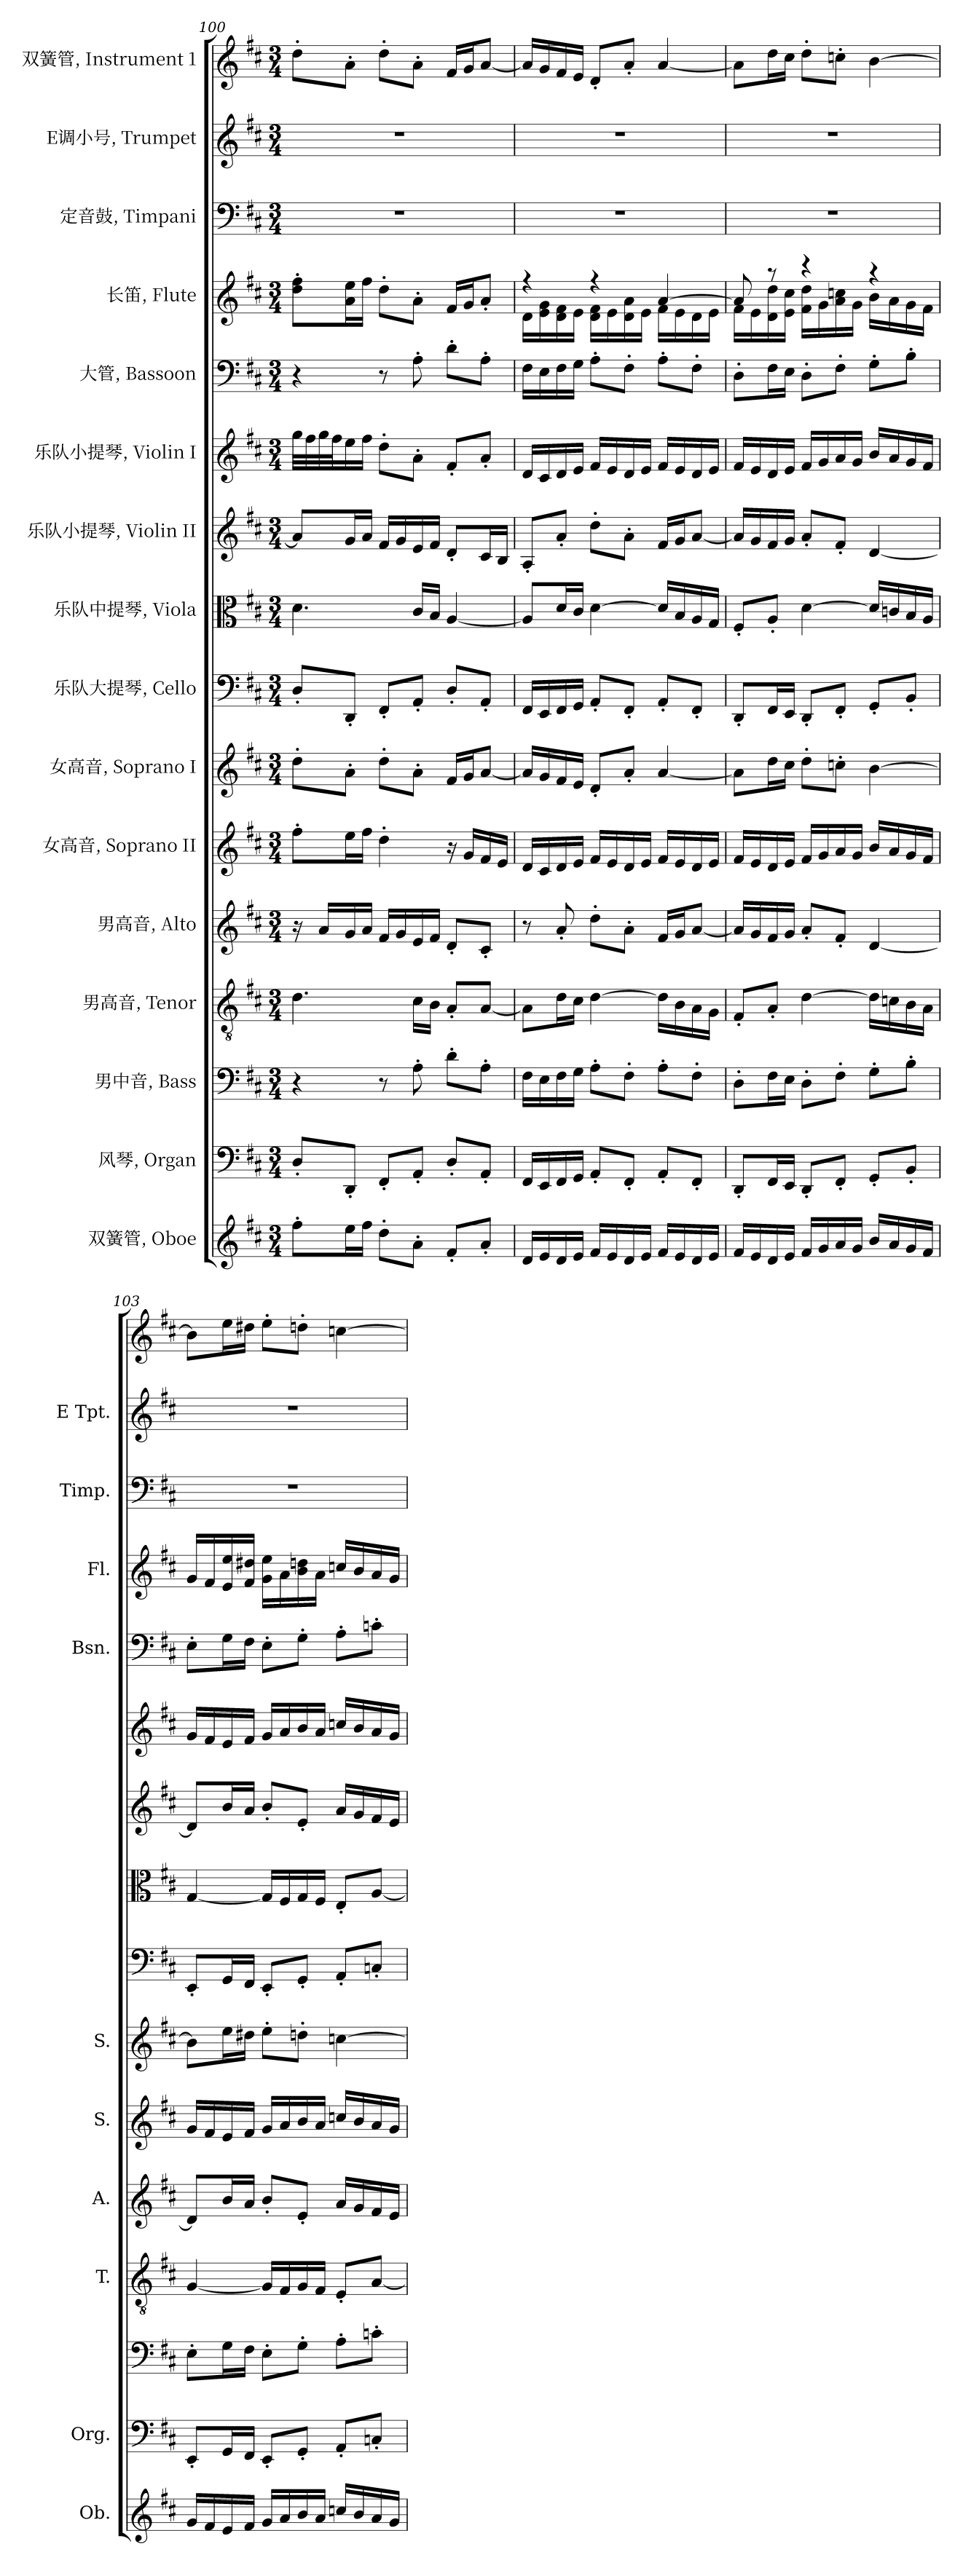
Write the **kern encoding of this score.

**kern	**kern	**kern	**kern	**kern	**kern	**kern	**kern	**kern	**kern	**kern	**kern	**kern	**kern	**kern	**kern
*part16	*part15	*part14	*part13	*part12	*part11	*part10	*part9	*part8	*part7	*part6	*part5	*part4	*part3	*part2	*part1
*staff16	*staff15	*staff14	*staff13	*staff12	*staff11	*staff10	*staff9	*staff8	*staff7	*staff6	*staff5	*staff4	*staff3	*staff2	*staff1
*I"双簧管, Oboe	*I"风琴, Organ	*I"男中音, Bass	*I"男高音, Tenor	*I"男高音, Alto	*I"女高音, Soprano II	*I"女高音, Soprano I	*I"乐队大提琴, Cello	*I"乐队中提琴, Viola	*I"乐队小提琴, Violin II	*I"乐队小提琴, Violin I	*I"大管, Bassoon	*I"长笛, Flute	*I"定音鼓, Timpani	*I"E调小号, Trumpet	*I"双簧管, Instrument  1
*I'Ob.	*I'Org.	*	*I'T.	*I'A.	*I'S.	*I'S.	*	*	*	*	*I'Bsn.	*I'Fl.	*I'Timp.	*I'E Tpt.	*
!!LO:PB:g=z
*clefG2	*clefF4	*clefF4	*clefGv2	*clefG2	*clefG2	*clefG2	*clefF4	*clefC3	*clefG2	*clefG2	*clefF4	*clefG2	*clefF4	*clefG2	*clefG2
*	*	*	*	*	*	*	*	*	*	*	*	*	*	*ITrd1c2	*
*k[f#c#]	*k[f#c#]	*k[f#c#]	*k[f#c#]	*k[f#c#]	*k[f#c#]	*k[f#c#]	*k[f#c#]	*k[f#c#]	*k[f#c#]	*k[f#c#]	*k[f#c#]	*k[f#c#]	*k[f#c#]	*k[]	*k[f#c#]
*M3/4	*M3/4	*M3/4	*M3/4	*M3/4	*M3/4	*M3/4	*M3/4	*M3/4	*M3/4	*M3/4	*M3/4	*M3/4	*M3/4	*M3/4	*M3/4
=100	=100	=100	=100	=100	=100	=100	=100	=100	=100	=100	=100	=100	=100	=100	=100
8ff#'\L	8D'/L	4r	4.d\	16r	8ff#'\L	8dd'\L	8D'/L	4.d\	8a/L]	32gg\LLL	4r	8dd\' 8ff#\'L	2.r	2.r	8dd'\L
.	.	.	.	.	.	.	.	.	.	32ff#\	.	.	.	.	.
.	.	.	.	16a/LL	.	.	.	.	.	32gg\	.	.	.	.	.
.	.	.	.	.	.	.	.	.	.	32ff#\J	.	.	.	.	.
16ee\L	8DD'/J	.	.	16g/	16ee\L	8a'\J	8DD'/J	.	16g/L	16ee\	.	16a\ 16ee\L	.	.	8a'\J
16ff#\JJ	.	.	.	16a/JJ	16ff#\JJ	.	.	.	16a/JJ	16ff#\JJ	.	16ff#\JJ	.	.	.
8dd'\L	8FF#'/L	8r	.	16f#/LL	4dd'\	8dd'\L	8FF#'/L	.	16f#/LL	8dd'\L	8r	8dd'\L	.	.	8dd'\L
.	.	.	.	16g/	.	.	.	.	16g/	.	.	.	.	.	.
8a'\J	8AA'/J	8A'\	16c#\LL	16e/	.	8a'\J	8AA'/J	16c#/LL	16e/	8a'\J	8A'\	8a'\J	.	.	8a'\J
.	.	.	16B\JJ	16f#/JJ	.	.	.	16B/JJ	16f#/JJ	.	.	.	.	.	.
8f#'/L	8D'/L	8d'\L	8A'/L	8d'/L	16r	16f#/LL	8D'/L	[4A/	8d'/L	8f#'/L	8d'\L	16f#/LL	.	.	16f#/LL
.	.	.	.	.	16g/LL	16g/J	.	.	.	.	.	16g/J	.	.	16g/J
8a'/J	8AA'/J	8A'\J	[8A/J	8c#'/J	16f#/	[8a/J	8AA'/J	.	16c#/L	8a'/J	8A'\J	8a'/J	.	.	[8a/J
.	.	.	.	.	16e/JJ	.	.	.	16B/JJ	.	.	.	.	.	.
=101	=101	=101	=101	=101	=101	=101	=101	=101	=101	=101	=101	=101	=101	=101	=101
*	*	*	*	*	*	*	*	*	*	*	*	*^	*	*	*
16d/LL	16FF#/LL	16F#\LL	8A\L]	8r	16d/LL	16a/LL]	16FF#/LL	8A/L]	8A'/L	16d/LL	16F#\LL	4r	16d\LL	2.r	2.r	16a/LL]
16e/	16EE/	16E\	.	.	16c#/	16g/	16EE/	.	.	16c#/	16E\	.	16e\ 16g\	.	.	16g/
16d/	16FF#/	16F#\	16d\L	8a'/	16d/	16f#/	16FF#/	16d/L	8a'/J	16d/	16F#\	.	16d\ 16f#\	.	.	16f#/
16e/JJ	16GG/JJ	16G\JJ	16c#\JJ	.	16e/JJ	16e/JJ	16GG/JJ	16c#/JJ	.	16e/JJ	16G\JJ	.	16e\JJ	.	.	16e/JJ
16f#/LL	8AA'/L	8A'\L	[4d\	8dd'\L	16f#/LL	8d'/L	8AA'/L	[4d\	8dd'\L	16f#/LL	8A'\L	4r	16d\ 16f#\LL	.	.	8d'/L
16e/	.	.	.	.	16e/	.	.	.	.	16e/	.	.	16e\	.	.	.
16d/	8FF#'/J	8F#'\J	.	8a'\J	16d/	8a'/J	8FF#'/J	.	8a'\J	16d/	8F#'\J	.	16d\ 16a\	.	.	8a'/J
16e/JJ	.	.	.	.	16e/JJ	.	.	.	.	16e/JJ	.	.	16e\JJ	.	.	.
16f#/LL	8AA'/L	8A'\L	16d\LL]	16f#/LL	16f#/LL	[4a/	8AA'/L	16d/LL]	16f#/LL	16f#/LL	8A'\L	[4a/	16f#\LL	.	.	[4a/
16e/	.	.	16B\	16g/J	16e/	.	.	16B/	16g/J	16e/	.	.	16e\	.	.	.
16d/	8FF#'/J	8F#'\J	16A\	[8a/J	16d/	.	8FF#'/J	16A/	[8a/J	16d/	8F#'\J	.	16d\	.	.	.
16e/JJ	.	.	16G\JJ	.	16e/JJ	.	.	16G/JJ	.	16e/JJ	.	.	16e\JJ	.	.	.
=102	=102	=102	=102	=102	=102	=102	=102	=102	=102	=102	=102	=102	=102	=102	=102	=102
16f#/LL	8DD'/L	8D'\L	8F#'/L	16a/LL]	16f#/LL	8a\L]	8DD'/L	8F#'/L	16a/LL]	16f#/LL	8D'\L	8a/]	16f#\LL	2.r	2.r	8a\L]
16e/	.	.	.	16g/	16e/	.	.	.	16g/	16e/	.	.	16e\	.	.	.
16d/	16FF#/L	16F#\L	8A'/J	16f#/	16d/	16dd\L	16FF#/L	8A'/J	16f#/	16d/	16F#\L	8r	16d\ 16dd\	.	.	16dd\L
16e/JJ	16EE/JJ	16E\JJ	.	16g/JJ	16e/JJ	16cc#\JJ	16EE/JJ	.	16g/JJ	16e/JJ	16E\JJ	.	16e\ 16cc#\JJ	.	.	16cc#\JJ
16f#/LL	8DD'/L	8D'\L	[4d\	8a'/L	16f#/LL	8dd'\L	8DD'/L	[4d\	8a'/L	16f#/LL	8D'\L	4r	16f#\ 16dd\LL	.	.	8dd'\L
16g/	.	.	.	.	16g/	.	.	.	.	16g/	.	.	16g\	.	.	.
16a/	8FF#'/J	8F#'\J	.	8f#'/J	16a/	8ccn'\J	8FF#'/J	.	8f#'/J	16a/	8F#'\J	.	16a\ 16ccn\	.	.	8ccn'\J
16g/JJ	.	.	.	.	16g/JJ	.	.	.	.	16g/JJ	.	.	16g\JJ	.	.	.
16b/LL	8GG'/L	8G'\L	16d\LL]	[4d/	16b/LL	[4b\	8GG'/L	16d/LL]	[4d/	16b/LL	8G'\L	4r	16b\LL	.	.	[4b\
16a/	.	.	16cn\	.	16a/	.	.	16cn/	.	16a/	.	.	16a\	.	.	.
16g/	8BB'/J	8B'\J	16B\	.	16g/	.	8BB'/J	16B/	.	16g/	8B'\J	.	16g\	.	.	.
16f#/JJ	.	.	16A\JJ	.	16f#/JJ	.	.	16A/JJ	.	16f#/JJ	.	.	16f#\JJ	.	.	.
*	*	*	*	*	*	*	*	*	*	*	*	*v	*v	*	*	*
!!LO:PB:g=z
=103	=103	=103	=103	=103	=103	=103	=103	=103	=103	=103	=103	=103	=103	=103	=103
16g/LL	8EE'/L	8E'\L	[4G/	8d/L]	16g/LL	8b\L]	8EE'/L	[4G/	8d/L]	16g/LL	8E'\L	16g/LL	2.r	2.r	8b\L]
16f#/	.	.	.	.	16f#/	.	.	.	.	16f#/	.	16f#/	.	.	.
16e/	16GG/L	16G\L	.	16b/L	16e/	16ee\L	16GG/L	.	16b/L	16e/	16G\L	16e/ 16ee/	.	.	16ee\L
16f#/JJ	16FF#/JJ	16F#\JJ	.	16a/JJ	16f#/JJ	16dd#X\JJ	16FF#/JJ	.	16a/JJ	16f#/JJ	16F#\JJ	16f#/ 16dd#X/JJ	.	.	16dd#X\JJ
16g/LL	8EE'/L	8E'\L	16G/LL]	8b'/L	16g/LL	8ee'\L	8EE'/L	16G/LL]	8b'/L	16g/LL	8E'\L	16g\ 16ee\LL	.	.	8ee'\L
16a/	.	.	16F#/	.	16a/	.	.	16F#/	.	16a/	.	16a\	.	.	.
16b/	8GG'/J	8G'\J	16G/	8e'/J	16b/	8ddn'\J	8GG'/J	16G/	8e'/J	16b/	8G'\J	16b\ 16ddn\	.	.	8ddn'\J
16a/JJ	.	.	16F#/JJ	.	16a/JJ	.	.	16F#/JJ	.	16a/JJ	.	16a\JJ	.	.	.
16ccn/LL	8AA'/L	8A'\L	8E'/L	16a/LL	16ccn/LL	[4ccn\	8AA'/L	8E'/L	16a/LL	16ccn/LL	8A'\L	16ccn/LL	.	.	[4ccn\
16b/	.	.	.	16g/	16b/	.	.	.	16g/	16b/	.	16b/	.	.	.
16a/	8Cn'/J	8cn'\J	[8A/J	16f#/	16a/	.	8Cn'/J	[8A/J	16f#/	16a/	8cn'\J	16a/	.	.	.
16g/JJ	.	.	.	16e/JJ	16g/JJ	.	.	.	16e/JJ	16g/JJ	.	16g/JJ	.	.	.
=	=	=	=	=	=	=	=	=	=	=	=	=	=	=	=
*-	*-	*-	*-	*-	*-	*-	*-	*-	*-	*-	*-	*-	*-	*-	*-
